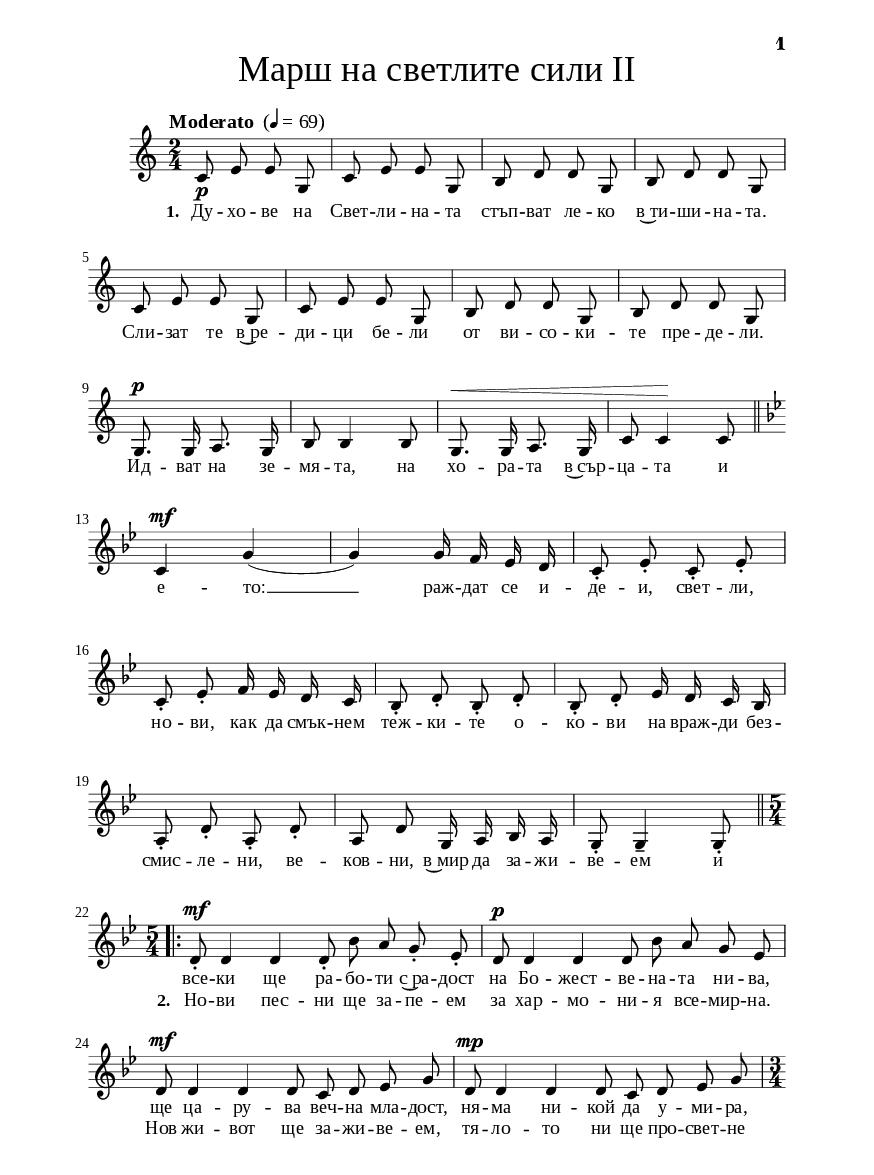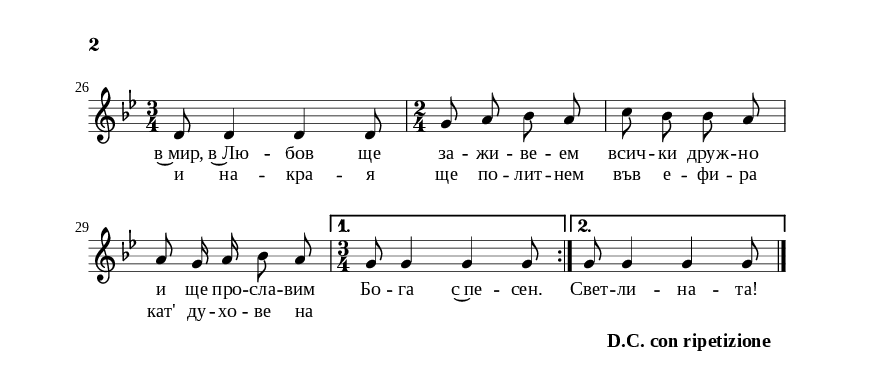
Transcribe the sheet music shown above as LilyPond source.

\version "2.24.4"

% include paper part and global functions
\include "include/globals.ily"

\bookpart {
  \label #'ref254
  \tocItem \markup "Марш на светлите сили II"
  \paper {
    print-all-headers = ##t
    print-page-number = ##t
    print-first-page-number = ##t


    % put page numbers on the top and change the font style.
    oddHeaderMarkup = \markup
    \fill-line {
      ""
      \unless \on-first-page-of-part \fromproperty #'header:instrument
      \if \should-print-page-number \abs-fontsize #7 { \number \fromproperty #'page:page-number-string }
    }
    %% evenHeaderMarkup would inherit the value of
    %% oddHeaderMarkup if it were not defined here
    evenHeaderMarkup = \markup
    \fill-line {
      \if \should-print-page-number \abs-fontsize #7 { \number \fromproperty #'page:page-number-string }
      \unless \on-first-page-of-part \fromproperty #'header:instrument
      ""
    }

    oddFooterMarkup = \markup ""

    evenFooterMarkup = ""
    left-margin = 1.5\cm
    right-margin = 1.5\cm
    top-margin = 1\cm
    bottom-margin = 1.2\cm
    ragged-bottom = ##t % do not spread the staves to fill the whole vertical space
    top-markup-spacing.basic-distance = 0\mm % margin between page number and system for the first page
    top-system-spacing.basic-distance = 10\mm % margin between page number and system for the other pages

    % change distance between staves
    system-system-spacing =
    #'((basic-distance . 18)
       (minimum-distance . 6)
       (padding . 1)
       (stretchability . 12))
  }
  \score {
    \include "include/score-layout.ily"

    \new Voice \relative c' {
      \clef treble
      \key c \major
      \time 2/4
      \tempoFunc "Moderato " 4 "69"

      \autoBeamOff


      c8 \p e e g, | c8 e e g, | b d d g, | b d d g, | \break

      c8 e e g, |c8 e e g, | b d d g, |  b d d g, | \break

      g8.^\p g16 a8. g16 | b8 b4 b8 | g8.^\< g16 a8. g16 |  c8 c4  \! c8 | \bar "||" \break

      \key g \minor  c4^\mf  g'4 (g4) g16 f es d |  c8\staccato es\staccato c\staccato es\staccato |\break

      c\staccato es\staccato f16 es d c | bes8\staccato d\staccato bes\staccato d\staccato | bes\staccato d\staccato es16 d c bes | a8\staccato d\staccato a\staccato d\staccato | a d g,16 a bes a | g8\staccato g4-- g8\staccato | \break

      \bar ".|:-||"  \repeat volta 2 {

        \time 5/4 d'8\staccato^\mf d4 d4 d8\staccato bes'8 a g\staccato es\staccato |

        d8^\p  d4 d4 d8 bes'8 a8 g es | \break

        d8^\mf  d4  d4 d8 c d es g |

        d^\mp  d4 d4 d8 c8 d8 es g |

        \time 3/4 d8 d4 d4 d8 | \time 2/4 g8 a bes a |c bes bes a | \break

        a g16 a bes8 a8 |
        \time 3/4
      }

      \alternative {
        { g8 g4 g4 g8}
        { g8 g4 g4 g8\bar "|." }
      }


    }

    \addlyrics {
      \set stanza = "1. " Ду -- хо -- ве на Свет -- ли -- на -- та стъп -- ват ле -- ко в~ти -- ши -- на -- та.

      Сли --  зат те в~ре -- ди -- ци бе -- ли от ви -- со -- ки -- те пре -- де -- ли.

      Ид  -- ват на зе -- мя -- та, на хо -- ра -- та в~сър -- ца -- та

      и е -- то: __ раж -- дат се и -- де -- и, свет --  ли, но -- ви,

      как да смък -- нем теж -- ки -- те о -- ко -- ви на

      враж -- ди без -- смис -- ле -- ни, ве -- ков -- ни, в~мир да за -- жи -- ве -- ем



      и все -- ки ще ра -- бо -- ти с~ра -- дост на Бо -- жест -- ве -- на -- та ни -- ва,

      ще ца -- ру -- ва веч -- на мла -- дост, ня -- ма ни -- кой да у -- ми -- ра,

      в~мир, в~Лю -- бов ще за -- жи -- ве -- ем

      всич -- ки друж -- но и ще про -- сла -- вим Бо -- га с~пе -- сен. Свет -- ли -- на -- та!

    }

    \addlyrics {
      " " " " " " " " " " " " " " " "

      " " " " " " " " " " " " " " " "

      " " " " " " " " " " " " " " " " " "

      " " " " " " " " " " " " " " " " " " " " " " " " " " " "

      " " " " " " " " " " " " " " " " " "    " " " " " " " " " " " " " " " " " " " " " " " " " " " "

      " " " " " " " " " " " " " " " " " "    " " " " " " " " " " " " " " " " " " " " " " " " " " " "

      \set stanza = "2. " Но   -- ви пес -- ни ще за -- пе -- ем за хар -- мо -- ни -- я все -- мир -- на.

      Нов жи -- вот ще за -- жи -- ве -- ем, тя -- ло -- то ни ще про -- свет -- не

      и на -- кра -- я ще по -- лит -- нем във е -- фи -- ра кат' ду -- хо -- ве на


      " " " " " " " " " " " " " " " " " "

      " " " " " " " " " " " " " " " " " "
    }

    \header {
      title = \titleFunc #'ref_desc_12 "Марш на светлите сили II" "Marš na svetlite sili II"
    }

    \midi{}

  } % score

  \markup \dc-one "D.C. con ripetizione"



} % bookpart

% Più mosso
%
